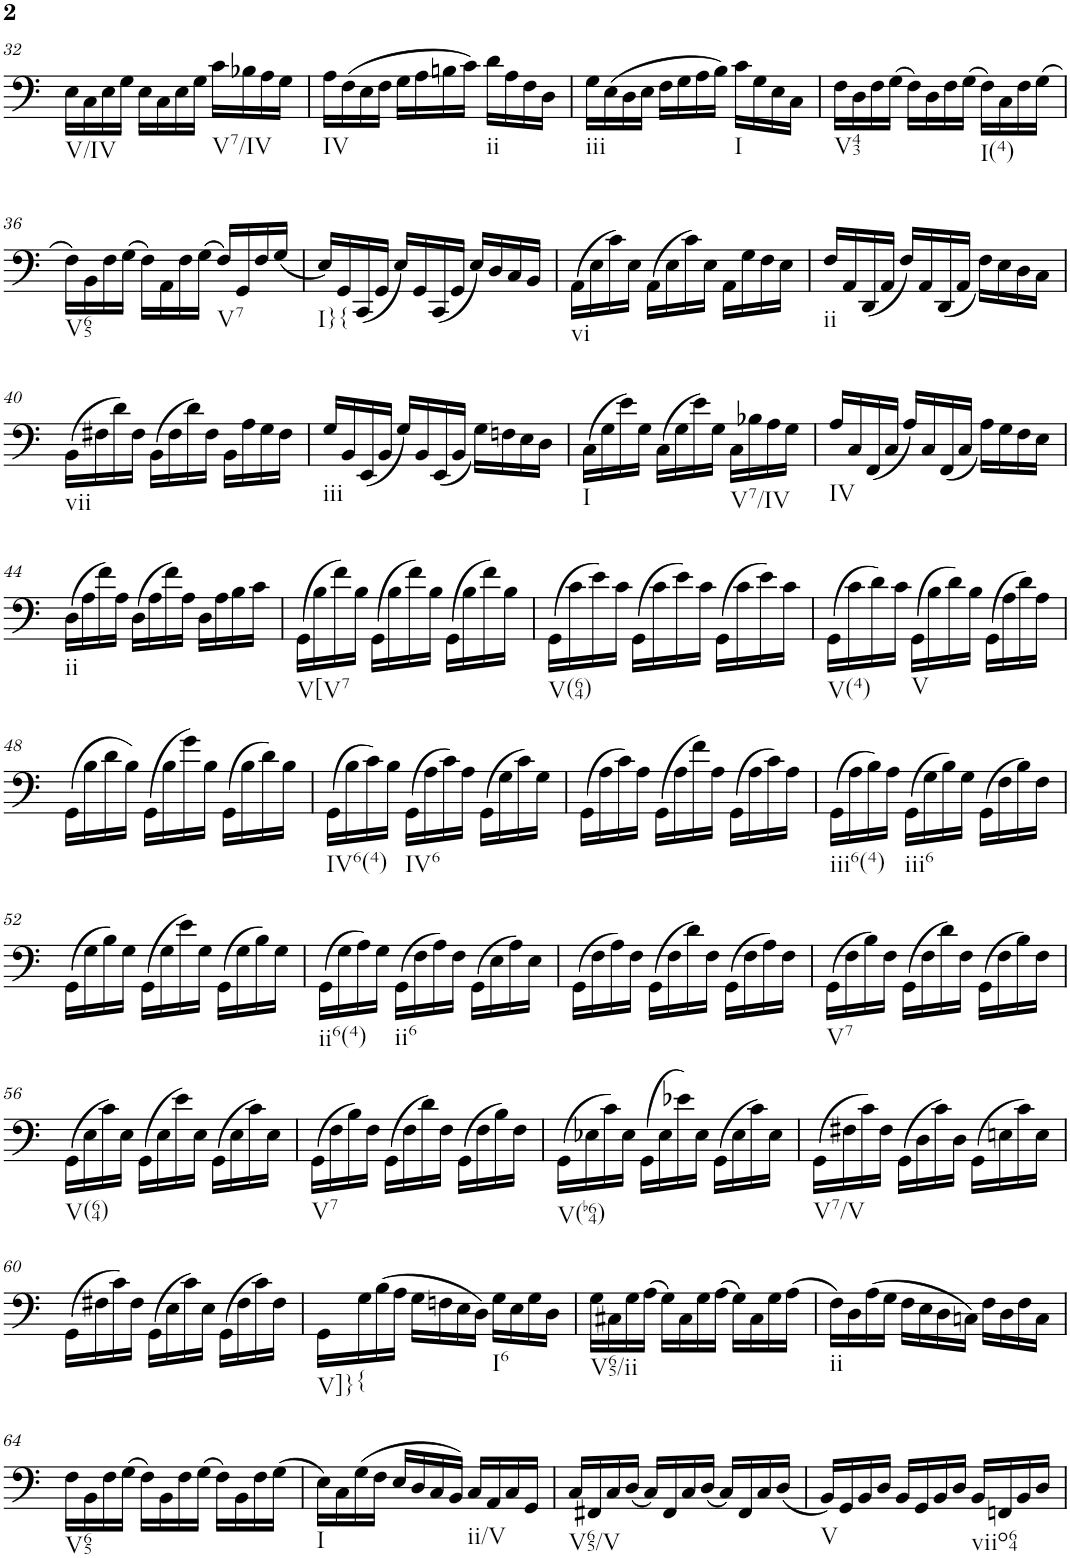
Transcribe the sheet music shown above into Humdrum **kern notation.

**kern
*part1
*staff1
*I"Piano
*I'Pno.
!!LO:PB:g=z
*clefF4
*k[]
*M3/4
=32
!LO:TX:b:t=V/IV
16E\LL
16C\
16E\
16G\JJ
16E\LL
16C\
16E\
16G\JJ
!LO:TX:b:t=V7/IV
16c\LL
16B-X\
16A\
16G\JJ
=33
!LO:TX:b:t=IV
16A\LL
(16F\
16E\
16F\JJ
16G\LL
16A\
16Bn\
16c\JJ)
!LO:TX:b:t=ii
16d\LL
16A\
16F\
16D\JJ
=34
!LO:TX:b:t=iii
16G\LL
(16E\
16D\
16E\JJ
16F\LL
16G\
16A\
16B\JJ)
!LO:TX:b:t=I
16c\LL
16G\
16E\
16C\JJ
=35
!LO:TX:b:t=V43
16F\LL
16D\
16F\
(16G\JJ
16F\LL)
16D\
16F\
(16G\JJ
!LO:TX:b:t=I(4)
16F\LL)
16C\
16F\
(16G\JJ
!!LO:LB:g=z
=36
!LO:TX:b:t=V65
16F\LL)
16BB\
16F\
(16G\JJ
16F\LL)
16AA\
16F\
(16G\JJ
!LO:TX:b:t=V7
16F/LL)
16GG/
16F/
(16G/JJ
=37
!LO:TX:b:t=I}{
16E/LL)
16GG/
(16CC/
16GG/JJ
16E/LL)
16GG/
(16CC/
16GG/JJ
16E/LL)
16D/
16C/
16BB/JJ
=38
!LO:TX:b:t=vi
(16AA\LL
16E\
16c\)
16E\JJ
(16AA\LL
16E\
16c\)
16E\JJ
16AA\LL
16G\
16F\
16E\JJ
=39
!LO:TX:b:t=ii
16F/LL
16AA/
(16DD/
16AA/JJ
16F/LL)
16AA/
(<16DD/
16AA/JJ
16F\LL)
16E\
16D\
16C\JJ
!!LO:LB:g=z
=40
!LO:TX:b:t=vii
(16BB\LL
16F#X\
16d\)
16F#\JJ
(16BB\LL
16F#\
16d\)
16F#\JJ
16BB\LL
16A\
16G\
16F#\JJ
=41
!LO:TX:b:t=iii
16G/LL
16BB/
(16EE/
16BB/JJ
16G/LL)
16BB/
(<16EE/
16BB/JJ
16G\LL)
16Fn\
16E\
16D\JJ
=42
!LO:TX:b:t=I
(16C\LL
16G\
16e\)
16G\JJ
(16C\LL
16G\
16e\)
16G\JJ
!LO:TX:b:t=V7/IV
16C\LL
16B-X\
16A\
16G\JJ
=43
!LO:TX:b:t=IV
16A/LL
16C/
(16FF/
16C/JJ
16A/LL)
16C/
(<16FF/
16C/JJ
16A\LL)
16G\
16F\
16E\JJ
!!LO:LB:g=z
=44
!LO:TX:b:t=ii
(16D\LL
16A\
16f\)
16A\JJ
(16D\LL
16A\
16f\)
16A\JJ
16D\LL
16A\
16B\
16c\JJ
=45
!LO:TX:b:t=V[V7
(16GG\LL
16B\
16f\)
16B\JJ
(16GG\LL
16B\
16f\)
16B\JJ
(16GG\LL
16B\
16f\)
16B\JJ
=46
!LO:TX:b:t=V(64)
(16GG\LL
16c\
16e\)
16c\JJ
(16GG\LL
16c\
16e\)
16c\JJ
(16GG\LL
16c\
16e\)
16c\JJ
=47
!LO:TX:b:t=V(4)
(16GG\LL
16c\
16d\)
16c\JJ
!LO:TX:b:t=V
(16GG\LL
16B\
16d\)
16B\JJ
(16GG\LL
16A\
16d\)
16A\JJ
!!LO:LB:g=z
=48
(16GG\LL
16B\
16d\
16B\JJ)
(16GG\LL
16B\
16g\)
16B\JJ
(16GG\LL
16B\
16d\)
16B\JJ
=49
!LO:TX:b:t=IV6(4)
(16GG\LL
16B\
16c\)
16B\JJ
!LO:TX:b:t=IV6
(16GG\LL
16A\
16c\)
16A\JJ
(16GG\LL
16G\
16c\)
16G\JJ
=50
(16GG\LL
16A\
16c\)
16A\JJ
(16GG\LL
16A\
16f\)
16A\JJ
(16GG\LL
16A\
16c\)
16A\JJ
=51
!LO:TX:b:t=iii6(4)
(16GG\LL
16A\
16B\)
16A\JJ
!LO:TX:b:t=iii6
(16GG\LL
16G\
16B\)
16G\JJ
(16GG\LL
16F\
16B\)
16F\JJ
!!LO:LB:g=z
=52
(16GG\LL
16G\
16B\)
16G\JJ
(16GG\LL
16G\
16e\)
16G\JJ
(16GG\LL
16G\
16B\)
16G\JJ
=53
!LO:TX:b:t=ii6(4)
(16GG\LL
16G\
16A\)
16G\JJ
!LO:TX:b:t=ii6
(16GG\LL
16F\
16A\)
16F\JJ
(16GG\LL
16E\
16A\)
16E\JJ
=54
(16GG\LL
16F\
16A\)
16F\JJ
(16GG\LL
16F\
16d\)
16F\JJ
(16GG\LL
16F\
16A\)
16F\JJ
=55
!LO:TX:b:t=V7
(16GG\LL
16F\
16B\)
16F\JJ
(16GG\LL
16F\
16d\)
16F\JJ
(16GG\LL
16F\
16B\)
16F\JJ
!!LO:LB:g=z
=56
!LO:TX:b:t=V(64)
(16GG\LL
16E\
16c\)
16E\JJ
(16GG\LL
16E\
16e\)
16E\JJ
(16GG\LL
16E\
16c\)
16E\JJ
=57
!LO:TX:b:t=V7
(16GG\LL
16F\
16B\)
16F\JJ
(16GG\LL
16F\
16d\)
16F\JJ
(16GG\LL
16F\
16B\)
16F\JJ
=58
!LO:TX:b:t=V(b64)
(16GG\LL
16E-X\
16c\)
16E-\JJ
(16GG\LL
16E-\
16e-X\)
16E-\JJ
(16GG\LL
16E-\
16c\)
16E-\JJ
=59
!LO:TX:b:t=V7/V
(16GG\LL
16F#X\
16c\)
16F#\JJ
(16GG\LL
16D\
16c\)
16D\JJ
(16GG\LL
16En\
16c\)
16E\JJ
!!LO:LB:g=z
=60
(16GG\LL
16F#X\
16c\)
16F#\JJ
(16GG\LL
16E\
16c\)
16E\JJ
(16GG\LL
16F#\
16c\)
16F#\JJ
=61
!LO:TX:b:t=V]}
16GG\LL
!LO:TX:b:t={
16G\
(16B\
16A\JJ
16G\LL
16Fn\
16E\
16D\JJ)
!LO:TX:b:t=I6
16G\LL
16E\
16G\
16D\JJ
=62
!LO:TX:b:t=V65/ii
16G\LL
16C#X\
16G\
(16A\JJ
16G\LL)
16C#\
16G\
(16A\JJ
16G\LL)
16C#\
16G\
(16A\JJ
=63
!LO:TX:b:t=ii
16F\LL)
16D\
(16A\
16G\JJ
16F\LL
16E\
16D\
16Cn\JJ)
16F\LL
16D\
16F\
16C\JJ
!!LO:LB:g=z
=64
!LO:TX:b:t=V65
16F\LL
16BB\
16F\
(16G\JJ
16F\LL)
16BB\
16F\
(16G\JJ
16F\LL)
16BB\
16F\
(16G\JJ
=65
!LO:TX:b:t=I
16E\LL)
16C\
(16G\
16F\JJ
16E/LL
16D/
16C/
16BB/JJ)
!LO:TX:b:t=ii/V
16C/LL
16AA/
16C/
16GG/JJ
=66
!LO:TX:b:t=V65/V
16C/LL
16FF#X/
16C/
(16D/JJ
16C/LL)
16FF#/
16C/
(16D/JJ
16C/LL)
16FF#/
16C/
(16D/JJ
=67
!LO:TX:b:t=V
16BB/LL)
16GG/
16BB/
16D/JJ
16BB/LL
16GG/
16BB/
16D/JJ
!LO:TX:b:t=viio64
16BB/LL
16FFn/
16BB/
16D/JJ
=
*-
